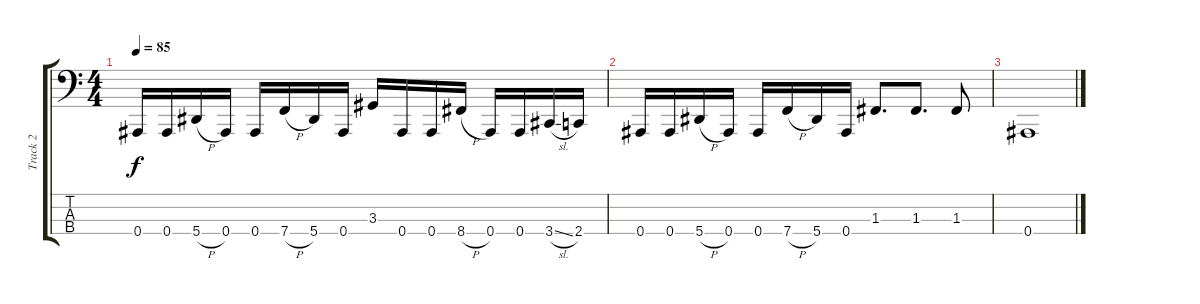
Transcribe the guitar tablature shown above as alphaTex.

\track ("Track 2" "Track 2") {instrument electricbasspick}
\staff {score tabs}
\tuning (Eb2 Bb1 F1 Bb0) {hide}
\ts (4 4)
\tempo 85
\clef f4
\ks c
0.4.16{dy f} 0.4.16 5.4{h}.16 0.4.16 0.4.16 7.4{h}.16 5.4.16 0.4.16 3.3.16 0.4.16 0.4.16 8.4{h}.16 0.4.16 0.4.16 3.4{sl}.16 2.4.16 |
0.4.16 0.4.16 5.4{h}.16 0.4.16 0.4.16 7.4{h}.16 5.4.16 0.4.16 1.3.8{d} 1.3.8{d} 1.3.8 |
0.4.1
